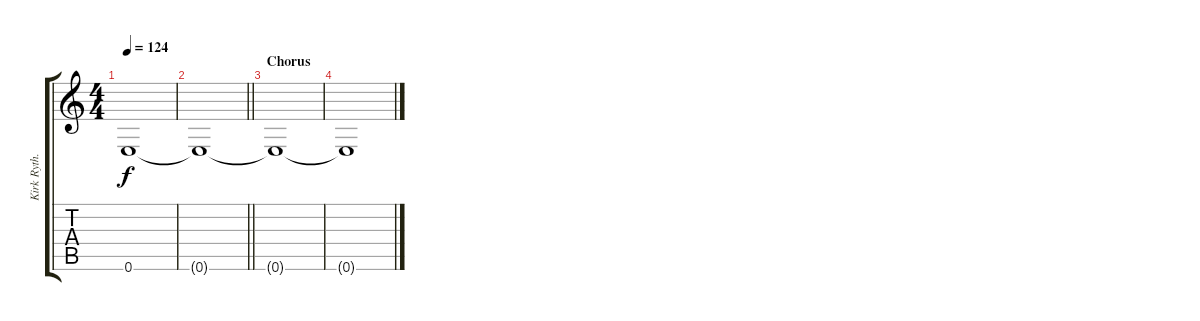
\track ("Kirk Ryth." "Kirk Ryth.") {instrument distortionguitar}
\staff {score tabs}
\tuning (E4 B3 G3 D3 A2 E2) {hide}
\ts (4 4)
\tempo 124
\clef g2
\ks c
0.6.1{dy f} |
\barLineRight lightlight
0.6{t}.1 |
\section ("" "Chorus")
0.6{t}.1{volume 0} |
0.6{t}.1
